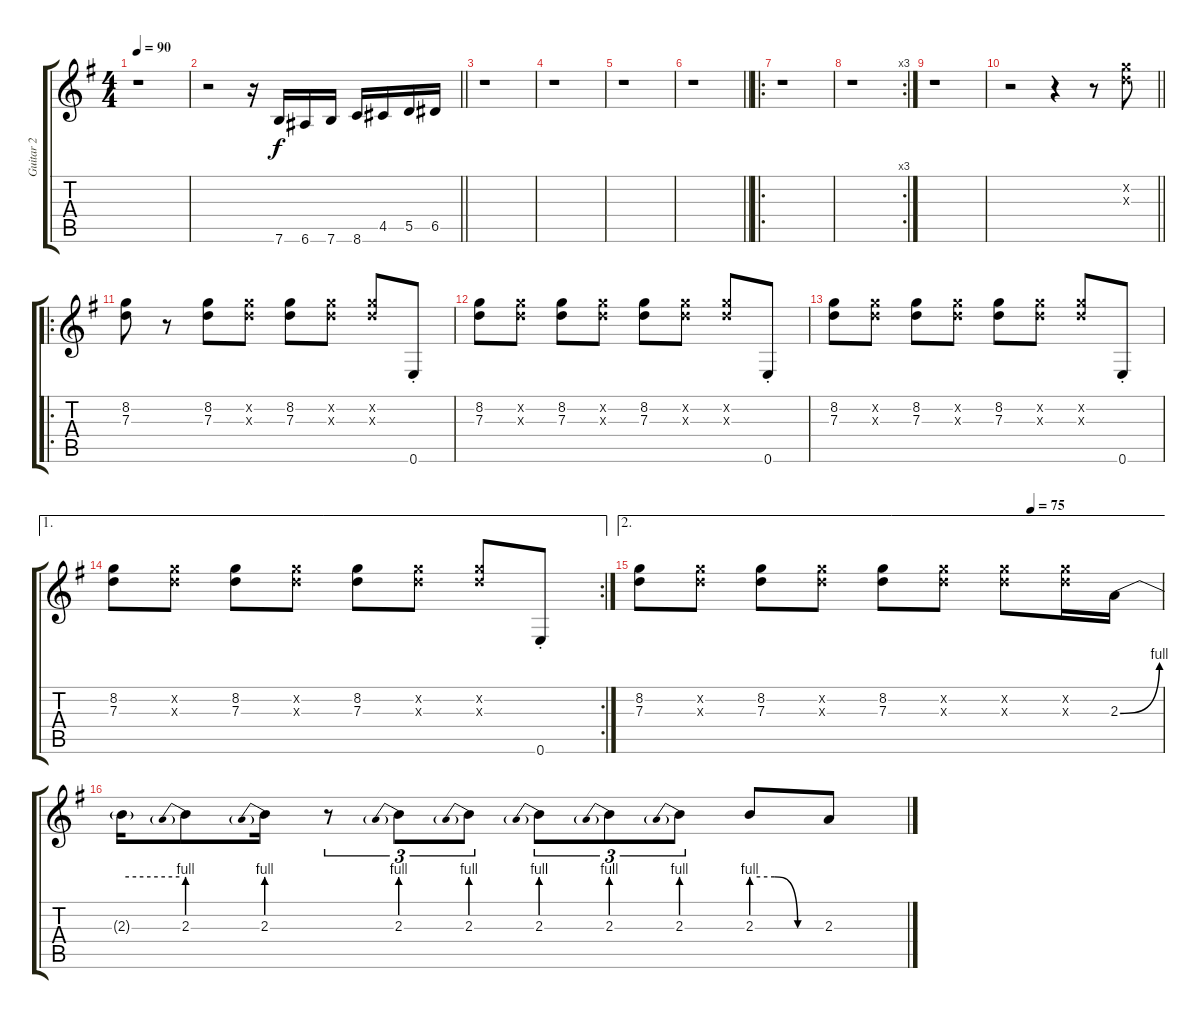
\track ("Guitar 2" "Guitar 2") {instrument overdrivenguitar}
\staff {score tabs}
\tuning (E4 B3 G3 D3 A2 E2) {hide}
\ts (4 4)
\tempo 90
\clef g2
\ks g
r.1{dy f} |
\barLineRight lightlight
r.2 r.16 7.6.16 6.6.16 7.6.16 8.6.16 4.5.16 5.5.16 6.5.16 |
r.1 |
r.1 |
r.1 |
\barLineRight lightlight
r.1 |
\ro
r.1 |
\rc 3
r.1 |
r.1 |
\barLineRight lightlight
r.2 r.4 r.8 (8.2{x} 7.3{x}).8 |
\ro
(8.2 7.3).8 r.8 (8.2 7.3).8 (8.2{x} 7.3{x}).8 (8.2 7.3).8 (8.2{x} 7.3{x}).8 (8.2{x} 7.3{x}).8 0.6{st}.8 |
(8.2 7.3).8 (8.2{x} 7.3{x}).8 (8.2 7.3).8 (8.2{x} 7.3{x}).8 (8.2 7.3).8 (8.2{x} 7.3{x}).8 (8.2{x} 7.3{x}).8 0.6{st}.8 |
(8.2 7.3).8 (8.2{x} 7.3{x}).8 (8.2 7.3).8 (8.2{x} 7.3{x}).8 (8.2 7.3).8 (8.2{x} 7.3{x}).8 (8.2{x} 7.3{x}).8 0.6{st}.8 |
\ae 1
\rc 2
(8.2 7.3).8 (8.2{x} 7.3{x}).8 (8.2 7.3).8 (8.2{x} 7.3{x}).8 (8.2 7.3).8 (8.2{x} 7.3{x}).8 (8.2{x} 7.3{x}).8 0.6{st}.8 |
\ae 2
\tempo (75 0.75)
(8.2 7.3).8 (8.2{x} 7.3{x}).8 (8.2 7.3).8 (8.2{x} 7.3{x}).8 (8.2 7.3).8 (8.2{x} 7.3{x}).8 (8.2{x} 7.3{x}).8 (8.2{x} 7.3{x}).16 2.3{be (bend 0 0 60 4)}.16 |
2.3{be (hold 0 4 60 4) t}.16 2.3{be (prebend 0 4 60 4)}.8 2.3{be (prebend 0 4 60 4)}.16 r.8{tu (3 2)} 2.3{be (prebend 0 4 60 4)}.8{tu (3 2)} 2.3{be (prebend 0 4 60 4)}.8{tu (3 2)} 2.3{be (prebend 0 4 60 4)}.8{tu (3 2)} 2.3{be (prebend 0 4 60 4)}.8{tu (3 2)} 2.3{be (prebend 0 4 60 4)}.8{tu (3 2)} 2.3{be (custom 0 4 20 4 40 0 60 0)}.8 2.3.8
